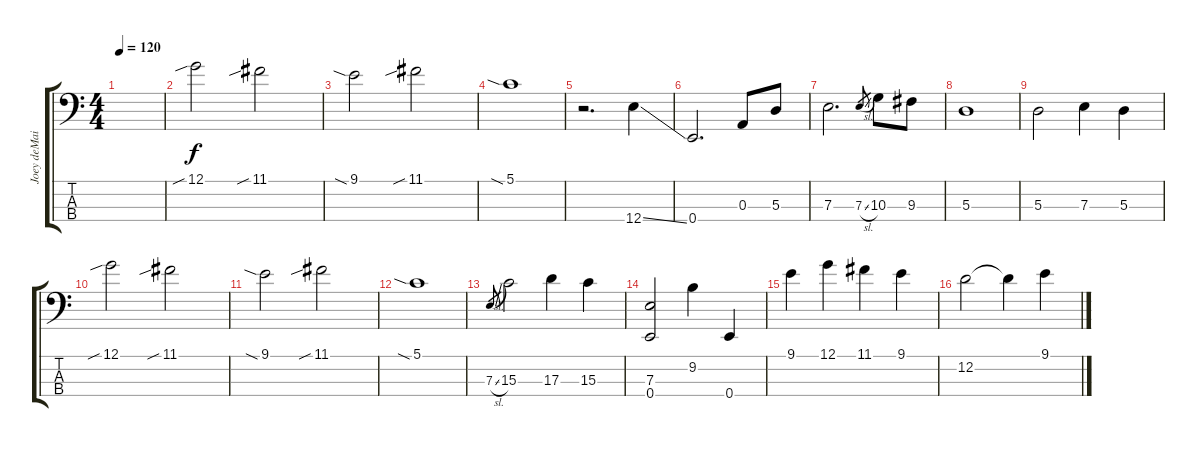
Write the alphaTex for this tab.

\track ("Joey deMaio" "Joey deMai") {instrument electricbassfinger}
\staff {score tabs}
\tuning (G2 D2 A1 E1) {hide}
\ts (4 4)
\tempo 120
\clef f4
\ks c
|
12.1{sib}.2{volume 10 instrument overdrivenguitar} 11.1{sib}.2 |
9.1{sia}.2 11.1{sib}.2 |
5.1{sia}.1 |
r.2{d} 12.4{ss}.4 |
0.4.2{d} 0.3.8 5.3.8 |
7.3.2{d} 7.3{sl}.8{gr} 10.3.8 9.3.8 |
5.3.1 |
5.3.2 7.3.4 5.3.4 |
12.1{sib}.2{volume 10 instrument overdrivenguitar} 11.1{sib}.2 |
9.1{sia}.2 11.1{sib}.2 |
5.1{sia}.1 |
7.3{sl}.8{gr} 15.3.2 17.3.4 15.3.4 |
(7.3 0.4).2 9.2.4 0.4.4 |
9.1.4 12.1.4 11.1.4 9.1.4 |
12.2.2 12.2{t}.4 9.1.4
